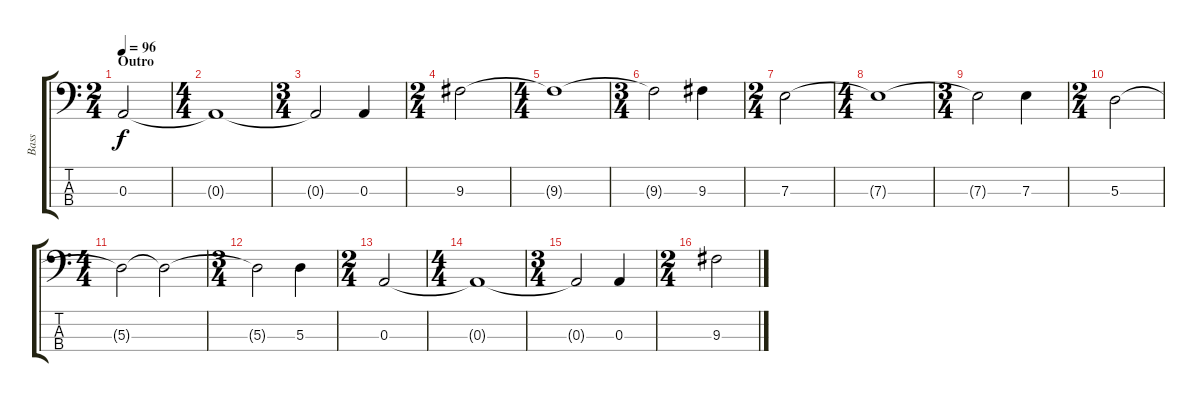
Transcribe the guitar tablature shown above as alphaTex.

\track ("Bass" "Bass") {instrument electricbassfinger}
\staff {score tabs}
\tuning (G2 D2 A1 E1) {hide}
\ts (2 4)
\section ("" "Outro")
\tempo 96
\clef f4
\ks c
0.3.2{dy f} |
\ts (4 4)
0.3{t}.1 |
\ts (3 4)
0.3{t}.2 0.3.4 |
\ts (2 4)
9.3.2 |
\ts (4 4)
9.3{t}.1 |
\ts (3 4)
9.3{t}.2 9.3.4 |
\ts (2 4)
7.3.2 |
\ts (4 4)
7.3{t}.1 |
\ts (3 4)
7.3{t}.2 7.3.4 |
\ts (2 4)
5.3.2 |
\ts (4 4)
5.3{t}.2 5.3{t}.2 |
\ts (3 4)
5.3{t}.2 5.3.4 |
\ts (2 4)
0.3.2 |
\ts (4 4)
0.3{t}.1 |
\ts (3 4)
0.3{t}.2 0.3.4 |
\ts (2 4)
9.3.2
